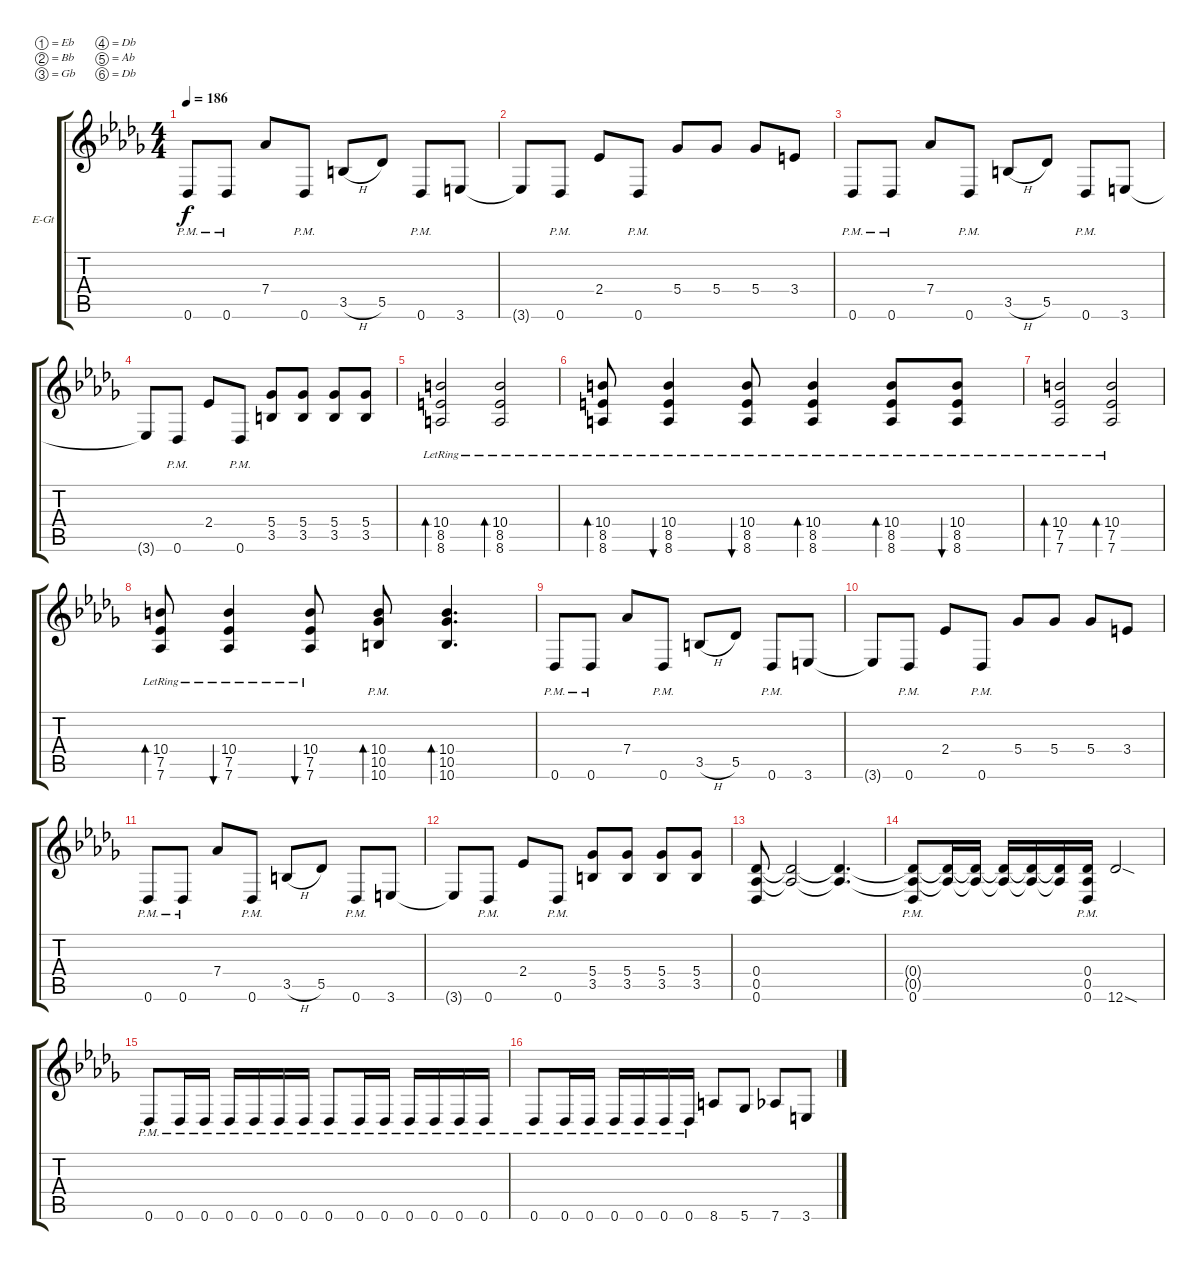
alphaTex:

\bracketExtendMode groupsimilarinstruments
\firstSystemTrackNameOrientation horizontal
\otherSystemsTrackNameOrientation horizontal
\track ("Lead" "E-Gt") {instrument distortionguitar}
\staff {score tabs}
\tuning (Eb4 Bb3 Gb3 Db3 Ab2 Db2)
\ts (4 4)
\tempo 186
\clef g2
\ks db
0.6{pm}.8{dy f} 0.6{pm}.8 7.4.8 0.6{pm}.8 3.5{h}.8 5.5.8 0.6{pm}.8 3.6.8 |
3.6{t}.8 0.6{pm}.8 2.4.8 0.6{pm}.8 5.4.8 5.4.8 5.4.8 3.4.8 |
0.6{pm}.8 0.6{pm}.8 7.4.8 0.6{pm}.8 3.5{h}.8 5.5.8 0.6{pm}.8 3.6.8 |
3.6{t}.8 0.6{pm}.8 2.4.8 0.6{pm}.8 (5.4 3.5).8 (5.4 3.5).8 (5.4 3.5).8 (5.4 3.5).8 |
(10.4{lr} 8.5{lr} 8.6{lr}).2{bd 60} (10.4{lr} 8.5{lr} 8.6{lr}).2{bd 60} |
(10.4{lr} 8.5{lr} 8.6{lr}).8{bd 60} (10.4{lr} 8.5{lr} 8.6{lr}).4{bu 60} (10.4{lr} 8.5{lr} 8.6{lr}).8{bu 60} (10.4{lr} 8.5{lr} 8.6{lr}).4{bd 60} (10.4{lr} 8.5{lr} 8.6{lr}).8{bd 60} (10.4{lr} 8.5{lr} 8.6{lr}).8{bu 60} |
(10.4{lr} 7.5{lr} 7.6{lr}).2{bd 60} (10.4{lr} 7.5{lr} 7.6{lr}).2{bd 60} |
(10.4{lr} 7.5{lr} 7.6{lr}).8{bd 60} (10.4{lr} 7.5{lr} 7.6{lr}).4{bu 60} (10.4{lr} 7.5{lr} 7.6{lr}).8{bu 60} (10.4{pm} 10.5{pm} 10.6{pm}).8{bd 60} (10.4 10.5 10.6).4{d bd 60} |
0.6{pm}.8 0.6{pm}.8 7.4.8 0.6{pm}.8 3.5{h}.8 5.5.8 0.6{pm}.8 3.6.8 |
3.6{t}.8 0.6{pm}.8 2.4.8 0.6{pm}.8 5.4.8 5.4.8 5.4.8 3.4.8 |
0.6{pm}.8 0.6{pm}.8 7.4.8 0.6{pm}.8 3.5{h}.8 5.5.8 0.6{pm}.8 3.6.8 |
3.6{t}.8 0.6{pm}.8 2.4.8 0.6{pm}.8 (5.4 3.5).8 (5.4 3.5).8 (5.4 3.5).8 (5.4 3.5).8 |
(0.5 0.4 0.6).8 (0.5{t} 0.4{t}).2 (0.5{t} 0.4{t}).4{d} |
(0.6{pm} 0.5{t} 0.4{t}).8 (0.5{t} 0.4{t}).16 (0.5{t} 0.4{t}).16 (0.5{t} 0.4{t}).16 (0.5{t} 0.4{t}).16 (0.5{t} 0.4{t}).16 (0.6{pm} 0.5 0.4).16 12.6{sod}.2 |
0.6{pm}.8 0.6{pm}.16 0.6{pm}.16 0.6{pm}.16 0.6{pm}.16 0.6{pm}.16 0.6{pm}.16 0.6{pm}.8 0.6{pm}.16 0.6{pm}.16 0.6{pm}.16 0.6{pm}.16 0.6{pm}.16 0.6{pm}.16 |
0.6{pm}.8 0.6{pm}.16 0.6{pm}.16 0.6{pm}.16 0.6{pm}.16 0.6{pm}.16 0.6{pm}.16 8.6.8 5.6.8 7.6.8 3.6.8
